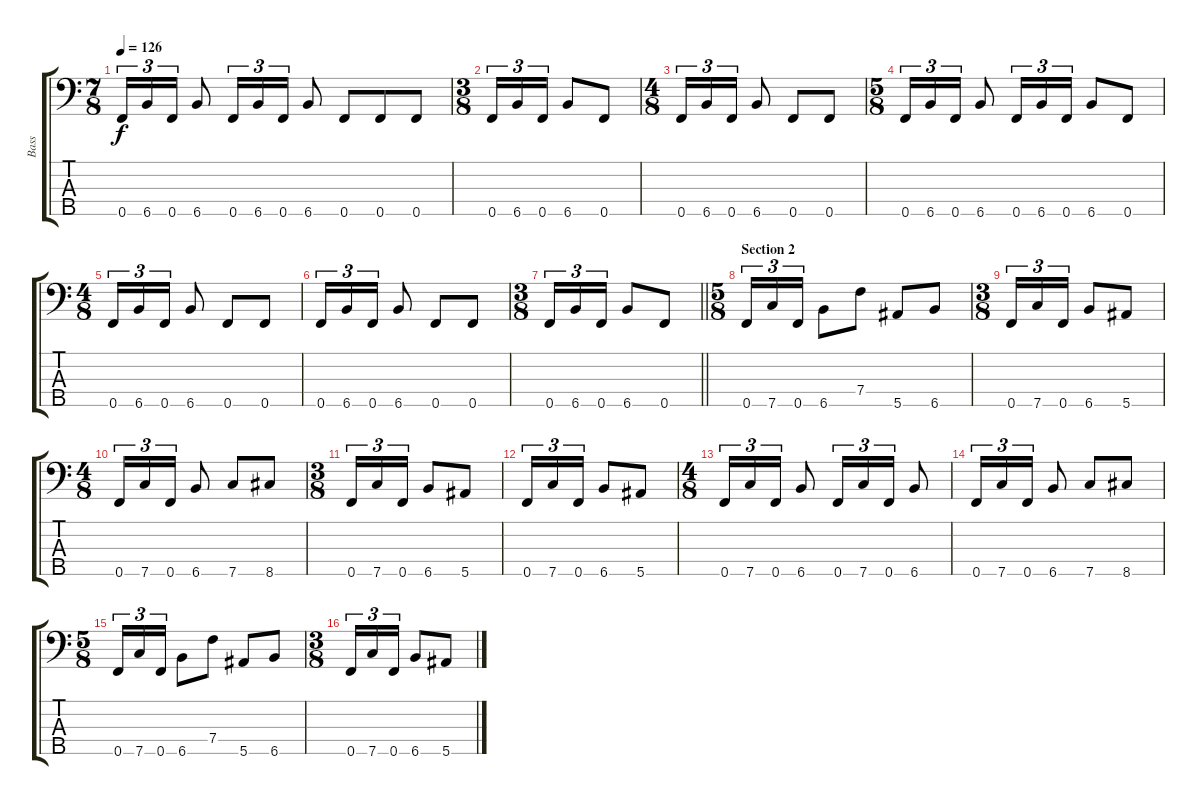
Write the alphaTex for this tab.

\track ("Bass" "Bass") {instrument slapbass2}
\staff {score tabs}
\tuning (Db3 Ab2 Eb2 Bb1 F1) {hide}
\ts (7 8)
\tempo 126
\clef f4
\ks c
0.5.16{tu (3 2) dy f} 6.5.16{tu (3 2)} 0.5.16{tu (3 2)} 6.5.8 0.5.16{tu (3 2)} 6.5.16{tu (3 2)} 0.5.16{tu (3 2)} 6.5.8 0.5.8 0.5.8 0.5.8 |
\ts (3 8)
0.5.16{tu (3 2)} 6.5.16{tu (3 2)} 0.5.16{tu (3 2)} 6.5.8 0.5.8 |
\ts (4 8)
0.5.16{tu (3 2)} 6.5.16{tu (3 2)} 0.5.16{tu (3 2)} 6.5.8 0.5.8 0.5.8 |
\ts (5 8)
0.5.16{tu (3 2)} 6.5.16{tu (3 2)} 0.5.16{tu (3 2)} 6.5.8 0.5.16{tu (3 2)} 6.5.16{tu (3 2)} 0.5.16{tu (3 2)} 6.5.8 0.5.8 |
\ts (4 8)
0.5.16{tu (3 2)} 6.5.16{tu (3 2)} 0.5.16{tu (3 2)} 6.5.8 0.5.8 0.5.8 |
0.5.16{tu (3 2)} 6.5.16{tu (3 2)} 0.5.16{tu (3 2)} 6.5.8 0.5.8 0.5.8 |
\ts (3 8)
\barLineRight lightlight
0.5.16{tu (3 2)} 6.5.16{tu (3 2)} 0.5.16{tu (3 2)} 6.5.8 0.5.8 |
\ts (5 8)
\section ("" "Section 2")
0.5.16{tu (3 2)} 7.5.16{tu (3 2)} 0.5.16{tu (3 2)} 6.5.8 7.4.8 5.5.8 6.5.8 |
\ts (3 8)
0.5.16{tu (3 2)} 7.5.16{tu (3 2)} 0.5.16{tu (3 2)} 6.5.8 5.5.8 |
\ts (4 8)
0.5.16{tu (3 2)} 7.5.16{tu (3 2)} 0.5.16{tu (3 2)} 6.5.8 7.5.8 8.5.8 |
\ts (3 8)
0.5.16{tu (3 2)} 7.5.16{tu (3 2)} 0.5.16{tu (3 2)} 6.5.8 5.5.8 |
0.5.16{tu (3 2)} 7.5.16{tu (3 2)} 0.5.16{tu (3 2)} 6.5.8 5.5.8 |
\ts (4 8)
0.5.16{tu (3 2)} 7.5.16{tu (3 2)} 0.5.16{tu (3 2)} 6.5.8 0.5.16{tu (3 2)} 7.5.16{tu (3 2)} 0.5.16{tu (3 2)} 6.5.8 |
0.5.16{tu (3 2)} 7.5.16{tu (3 2)} 0.5.16{tu (3 2)} 6.5.8 7.5.8 8.5.8 |
\ts (5 8)
0.5.16{tu (3 2)} 7.5.16{tu (3 2)} 0.5.16{tu (3 2)} 6.5.8 7.4.8 5.5.8 6.5.8 |
\ts (3 8)
0.5.16{tu (3 2)} 7.5.16{tu (3 2)} 0.5.16{tu (3 2)} 6.5.8 5.5.8
